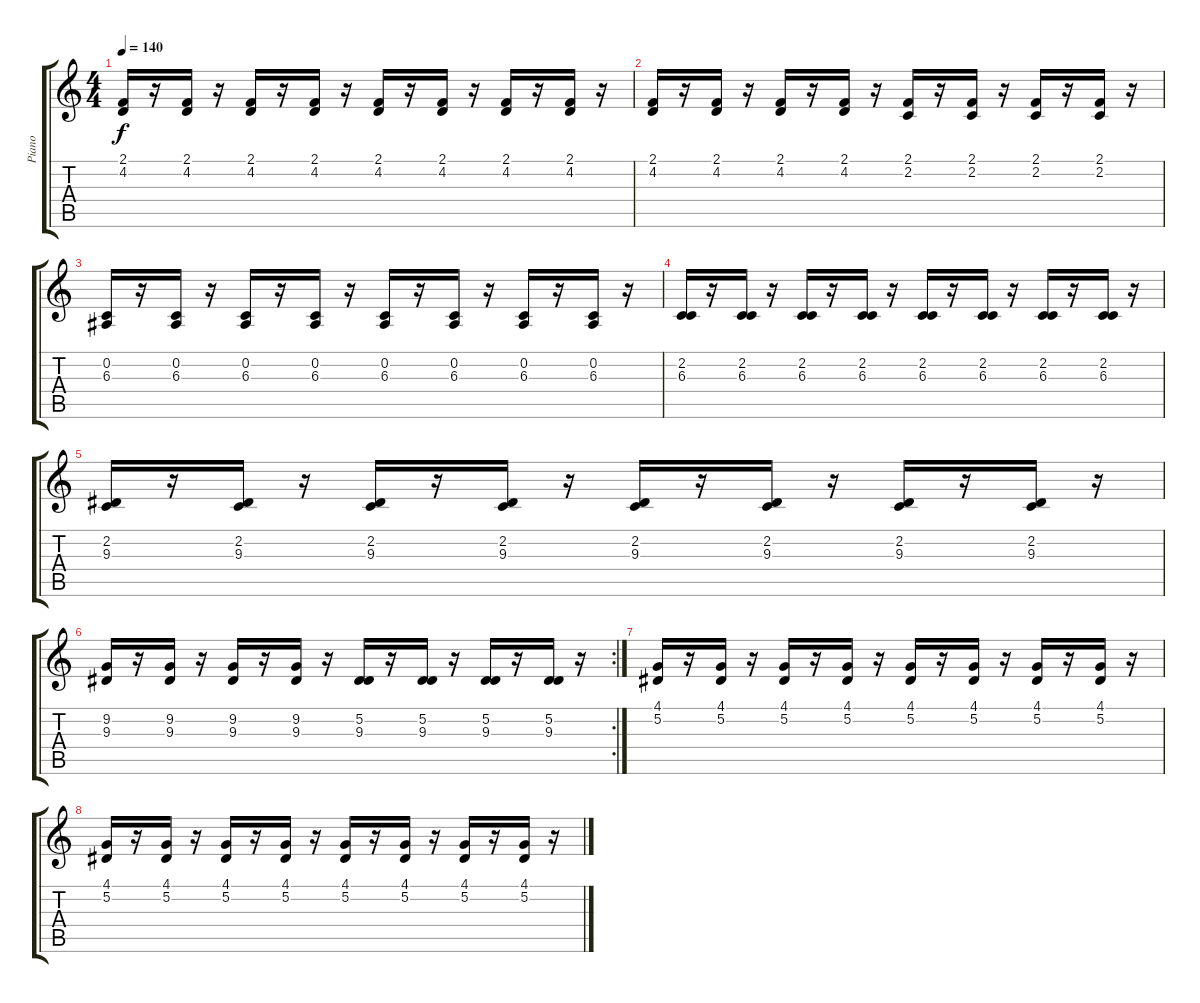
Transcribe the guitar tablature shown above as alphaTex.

\track ("Piano" "Piano") {instrument acousticgrandpiano}
\staff {score tabs}
\tuning (Eb4 Bb3 Gb3 Db3 Ab2 Eb2) {hide}
\ts (4 4)
\tempo 140
\clef g2
\ks c
(2.1 4.2).16{dy f} r.16 (2.1 4.2).16 r.16 (2.1 4.2).16 r.16 (2.1 4.2).16 r.16 (2.1 4.2).16 r.16 (2.1 4.2).16 r.16 (2.1 4.2).16 r.16 (2.1 4.2).16 r.16 |
(2.1 4.2).16 r.16 (2.1 4.2).16 r.16 (2.1 4.2).16 r.16 (2.1 4.2).16 r.16 (2.1 2.2).16 r.16 (2.1 2.2).16 r.16 (2.1 2.2).16 r.16 (2.1 2.2).16 r.16 |
(0.2 6.3).16 r.16 (0.2 6.3).16 r.16 (0.2 6.3).16 r.16 (0.2 6.3).16 r.16 (0.2 6.3).16 r.16 (0.2 6.3).16 r.16 (0.2 6.3).16 r.16 (0.2 6.3).16 r.16 |
(2.2 6.3).16 r.16 (2.2 6.3).16 r.16 (2.2 6.3).16 r.16 (2.2 6.3).16 r.16 (2.2 6.3).16 r.16 (2.2 6.3).16 r.16 (2.2 6.3).16 r.16 (2.2 6.3).16 r.16 |
(2.2 9.3).16 r.16 (2.2 9.3).16 r.16 (2.2 9.3).16 r.16 (2.2 9.3).16 r.16 (2.2 9.3).16 r.16 (2.2 9.3).16 r.16 (2.2 9.3).16 r.16 (2.2 9.3).16 r.16 |
\rc 2
(9.2 9.3).16 r.16 (9.2 9.3).16 r.16 (9.2 9.3).16 r.16 (9.2 9.3).16 r.16 (5.2 9.3).16 r.16 (5.2 9.3).16 r.16 (5.2 9.3).16 r.16 (5.2 9.3).16 r.16 |
(4.1 5.2).16 r.16 (4.1 5.2).16 r.16 (4.1 5.2).16 r.16 (4.1 5.2).16 r.16 (4.1 5.2).16 r.16 (4.1 5.2).16 r.16 (4.1 5.2).16 r.16 (4.1 5.2).16 r.16 |
(4.1 5.2).16 r.16 (4.1 5.2).16 r.16 (4.1 5.2).16 r.16 (4.1 5.2).16 r.16 (4.1 5.2).16 r.16 (4.1 5.2).16 r.16 (4.1 5.2).16 r.16 (4.1 5.2).16 r.16
